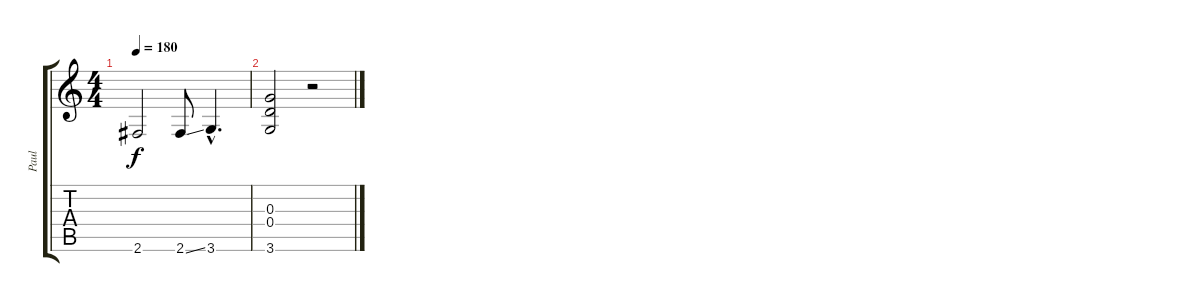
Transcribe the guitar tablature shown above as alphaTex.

\track ("Paul" "Paul") {instrument distortionguitar}
\staff {score tabs}
\tuning (E4 B3 G3 D3 A2 E2) {hide}
\ts (4 4)
\tempo 180
\clef g2
\ks c
2.6.2{dy f} 2.6{ss}.8 3.6{hac}.4{d} |
(0.3 0.4 3.6).2 r.2
